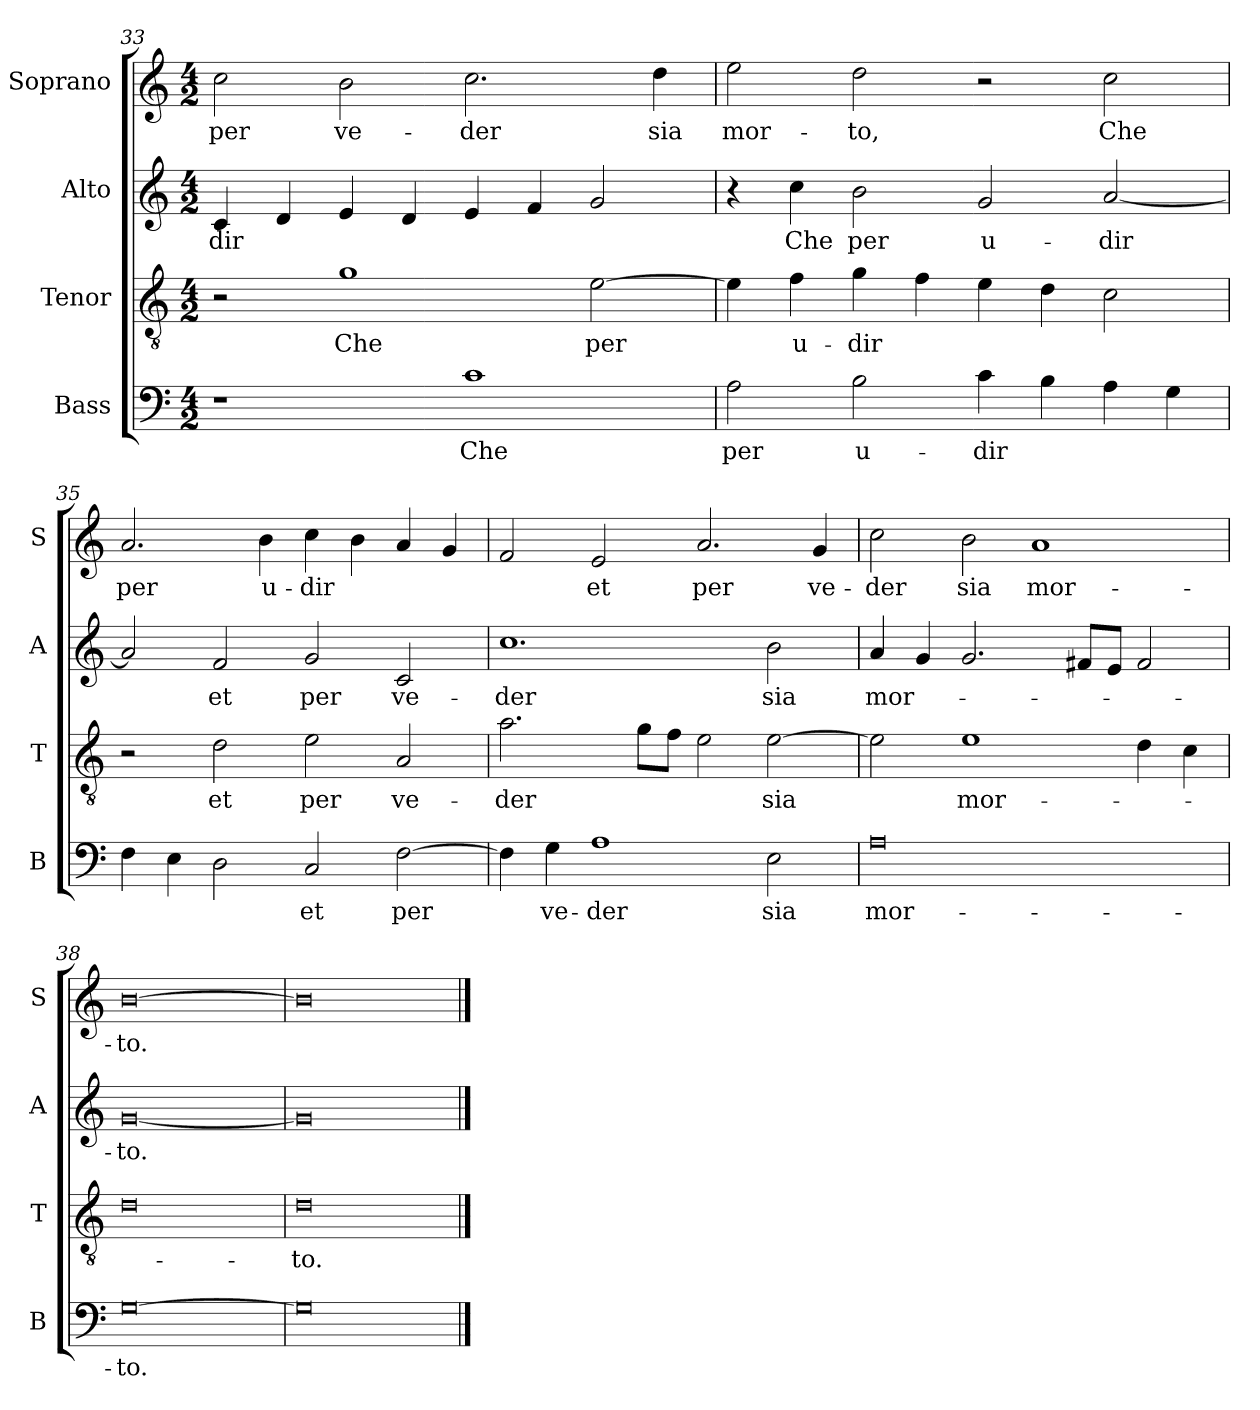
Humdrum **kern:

**kern	**text	**kern	**text	**kern	**text	**kern	**text
*part4	*part4	*part3	*part3	*part2	*part2	*part1	*part1
*staff4	*staff4	*staff3	*staff3	*staff2	*staff2	*staff1	*staff1
*I"Bass	*	*I"Tenor	*	*I"Alto	*	*I"Soprano	*
*I'B	*	*I'T	*	*I'A	*	*I'S	*
*clefF4	*	*clefGv2	*	*clefG2	*	*clefG2	*
*k[]	*	*k[]	*	*k[]	*	*k[]	*
*C:	*	*C:	*	*C:	*	*C:	*
*M4/2	*	*M4/2	*	*M4/2	*	*M4/2	*
=33	=33	=33	=33	=33	=33	=33	=33
!	!	!	!	!	!LO:LY:b	!	!LO:LY:b
1r	.	2r	.	4c/	-dir	2cc\	per
.	.	.	.	4d/	.	.	.
!	!	!	!LO:LY:b	!	!	!	!LO:LY:b
.	.	1g	Che	4e/	.	2b\	ve-
.	.	.	.	4d/	.	.	.
!	!LO:LY:b	!	!	!	!	!	!LO:LY:b
1c	Che	.	.	4e/	.	2.cc\	-der
.	.	.	.	4f/	.	.	.
!	!	!	!LO:LY:b	!	!	!	!
.	.	[2e\	per	2g/	.	.	.
!	!	!	!	!	!	!	!LO:LY:b
.	.	.	.	.	.	4dd\	sia
=34	=34	=34	=34	=34	=34	=34	=34
!	!LO:LY:b	!	!	!	!	!	!LO:LY:b
2A\	per	4e\]	.	4r	.	2ee\	mor-
!	!	!	!LO:LY:b	!	!LO:LY:b	!	!
.	.	4f\	u-	4cc\	Che	.	.
!	!LO:LY:b	!	!LO:LY:b	!	!LO:LY:b	!	!LO:LY:b
2B\	u-	4g\	-dir	2b\	per	2dd\	-to,
.	.	4f\	.	.	.	.	.
!	!LO:LY:b	!	!	!	!LO:LY:b	!	!
4c\	-dir	4e\	.	2g/	u-	2r	.
4B\	.	4d\	.	.	.	.	.
!	!	!	!	!	!LO:LY:b	!	!LO:LY:b
4A\	.	2c\	.	[2a/	-dir	2cc\	Che
4G\	.	.	.	.	.	.	.
!!LO:LB:g=z
=35	=35	=35	=35	=35	=35	=35	=35
!	!	!	!	!	!	!	!LO:LY:b
4F\	.	2r	.	2a/]	.	2.a/	per
4E\	.	.	.	.	.	.	.
!	!	!	!LO:LY:b	!	!LO:LY:b	!	!
2D\	.	2d\	et	2f/	et	.	.
!	!	!	!	!	!	!	!LO:LY:b
.	.	.	.	.	.	4b\	u-
!	!LO:LY:b	!	!LO:LY:b	!	!LO:LY:b	!	!LO:LY:b
2C/	et	2e\	per	2g/	per	4cc\	-dir
.	.	.	.	.	.	4b\	.
!	!LO:LY:b	!	!LO:LY:b	!	!LO:LY:b	!	!
[2F\	per	2A/	ve-	2c/	ve-	4a/	.
.	.	.	.	.	.	4g/	.
=36	=36	=36	=36	=36	=36	=36	=36
!	!	!	!LO:LY:b	!	!LO:LY:b	!	!
4F\]	.	2.a\	-der	1.cc	-der	2f/	.
!	!LO:LY:b	!	!	!	!	!	!
4G\	ve-	.	.	.	.	.	.
!	!LO:LY:b	!	!	!	!	!	!LO:LY:b
1A	-der	.	.	.	.	2e/	et
.	.	8g\L	.	.	.	.	.
.	.	8f\J	.	.	.	.	.
!	!	!	!	!	!	!	!LO:LY:b
.	.	2e\	.	.	.	2.a/	per
!	!LO:LY:b	!	!LO:LY:b	!	!LO:LY:b	!	!
2E\	sia	[2e\	sia	2b\	sia	.	.
!	!	!	!	!	!	!	!LO:LY:b
.	.	.	.	.	.	4g/	ve-
=37	=37	=37	=37	=37	=37	=37	=37
!	!LO:LY:b	!	!	!	!LO:LY:b	!	!LO:LY:b
0A	mor-	2e\]	.	4a/	mor-	2cc\	-der
.	.	.	.	4g/	.	.	.
!	!	!	!LO:LY:b	!	!	!	!LO:LY:b
.	.	1e	mor-	2.g/	.	2b\	sia
!	!	!	!	!	!	!	!LO:LY:b
.	.	.	.	.	.	1a	mor-
.	.	.	.	8f#X/L	.	.	.
.	.	.	.	8e/J	.	.	.
.	.	4d\	.	2f#/	.	.	.
.	.	4c\	.	.	.	.	.
=38	=38	=38	=38	=38	=38	=38	=38
!	!LO:LY:b	!	!	!	!LO:LY:b	!	!LO:LY:b
[0G	-to.	0d	.	[0g	-to.	[0b	-to.
=39	=39	=39	=39	=39	=39	=39	=39
!	!	!	!LO:LY:b	!	!	!	!
0G]	.	0d	-to.	0g]	.	0b]	.
==	==	==	==	==	==	==	==
*-	*-	*-	*-	*-	*-	*-	*-
